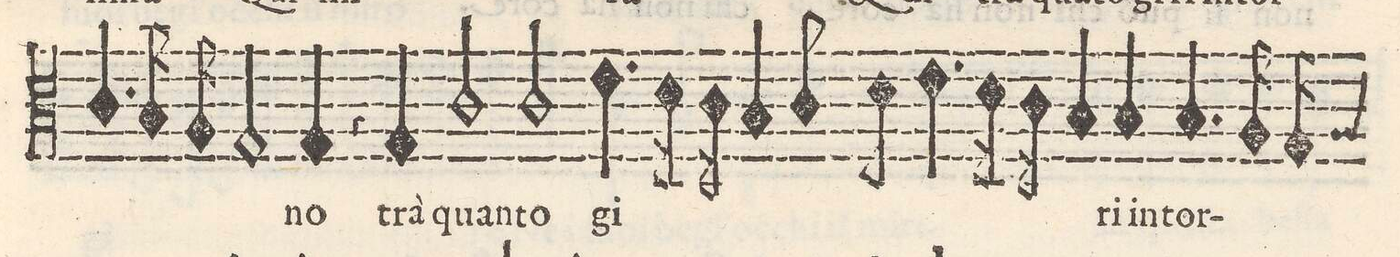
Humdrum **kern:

**kern	**text
*I"SESTO	*
*clefC3	*
*k[]	*
*met(c)	*
*M2/1	*
4.c/	.
=26-	=26-
16B/	.
16A/	.
2G/	.
4G/	-no
4r	.
4G/	trà
2c/	quan-
=27-	=27-
2c/	-to
4.e\	gi-
16d\	.
16c\	.
4B/	.
8c/	.
8d\	.
4.e\	.
16d\	.
16c\	.
=28-	=28-
4B/	-ri
4B/	in-
4.B/	-tor-
16A/	.
16G/	.
*-	*-
